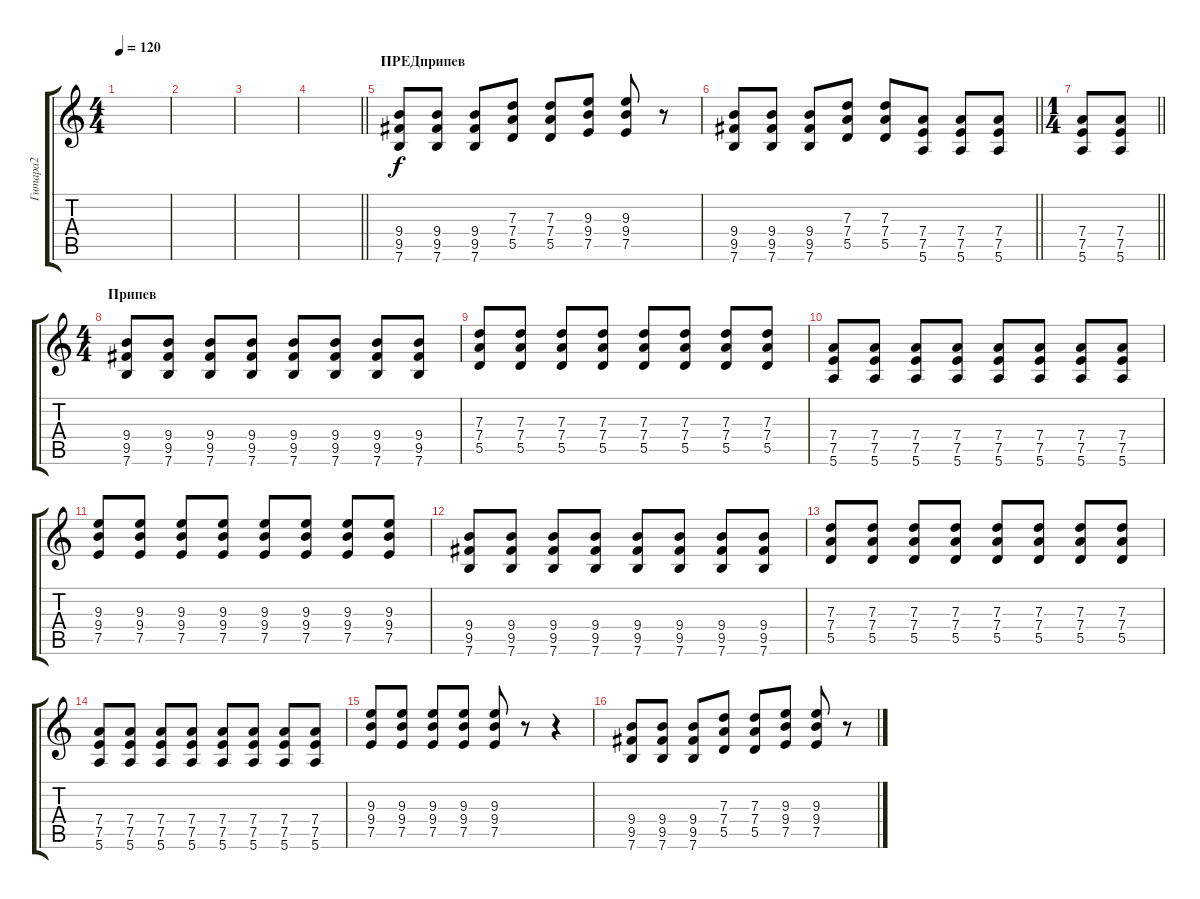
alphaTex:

\track ("Гитара2" "Гитара2") {instrument acousticguitarsteel}
\staff {score tabs}
\tuning (E4 B3 G3 D3 A2 E2) {hide}
\ts (4 4)
\tempo 120
\clef g2
\ks c
|
|
|
\barLineRight lightlight
|
\section ("" "ПРЕДприпев")
(9.4 9.5 7.6).8 (9.4 9.5 7.6).8 (9.4 9.5 7.6).8 (7.3 7.4 5.5).8 (7.3 7.4 5.5).8 (9.3 9.4 7.5).8 (9.3 9.4 7.5).8 r.8 |
\barLineRight lightlight
(9.4 9.5 7.6).8 (9.4 9.5 7.6).8 (9.4 9.5 7.6).8 (7.3 7.4 5.5).8 (7.3 7.4 5.5).8 (7.4 7.5 5.6).8 (7.4 7.5 5.6).8 (7.4 7.5 5.6).8 |
\ts (1 4)
\barLineRight lightlight
(7.4 7.5 5.6).8 (7.4 7.5 5.6).8 |
\ts (4 4)
\section ("" "Припев")
(9.4 9.5 7.6).8 (9.4 9.5 7.6).8 (9.4 9.5 7.6).8 (9.4 9.5 7.6).8 (9.4 9.5 7.6).8 (9.4 9.5 7.6).8 (9.4 9.5 7.6).8 (9.4 9.5 7.6).8 |
(7.3 7.4 5.5).8 (7.3 7.4 5.5).8 (7.3 7.4 5.5).8 (7.3 7.4 5.5).8 (7.3 7.4 5.5).8 (7.3 7.4 5.5).8 (7.3 7.4 5.5).8 (7.3 7.4 5.5).8 |
(7.4 7.5 5.6).8 (7.4 7.5 5.6).8 (7.4 7.5 5.6).8 (7.4 7.5 5.6).8 (7.4 7.5 5.6).8 (7.4 7.5 5.6).8 (7.4 7.5 5.6).8 (7.4 7.5 5.6).8 |
(9.3 9.4 7.5).8 (9.3 9.4 7.5).8 (9.3 9.4 7.5).8 (9.3 9.4 7.5).8 (9.3 9.4 7.5).8 (9.3 9.4 7.5).8 (9.3 9.4 7.5).8 (9.3 9.4 7.5).8 |
(9.4 9.5 7.6).8 (9.4 9.5 7.6).8 (9.4 9.5 7.6).8 (9.4 9.5 7.6).8 (9.4 9.5 7.6).8 (9.4 9.5 7.6).8 (9.4 9.5 7.6).8 (9.4 9.5 7.6).8 |
(7.3 7.4 5.5).8 (7.3 7.4 5.5).8 (7.3 7.4 5.5).8 (7.3 7.4 5.5).8 (7.3 7.4 5.5).8 (7.3 7.4 5.5).8 (7.3 7.4 5.5).8 (7.3 7.4 5.5).8 |
(7.4 7.5 5.6).8 (7.4 7.5 5.6).8 (7.4 7.5 5.6).8 (7.4 7.5 5.6).8 (7.4 7.5 5.6).8 (7.4 7.5 5.6).8 (7.4 7.5 5.6).8 (7.4 7.5 5.6).8 |
(9.3 9.4 7.5).8 (9.3 9.4 7.5).8 (9.3 9.4 7.5).8 (9.3 9.4 7.5).8 (9.3 9.4 7.5).8 r.8 r.4 |
(9.4 9.5 7.6).8 (9.4 9.5 7.6).8 (9.4 9.5 7.6).8 (7.3 7.4 5.5).8 (7.3 7.4 5.5).8 (9.3 9.4 7.5).8 (9.3 9.4 7.5).8 r.8
